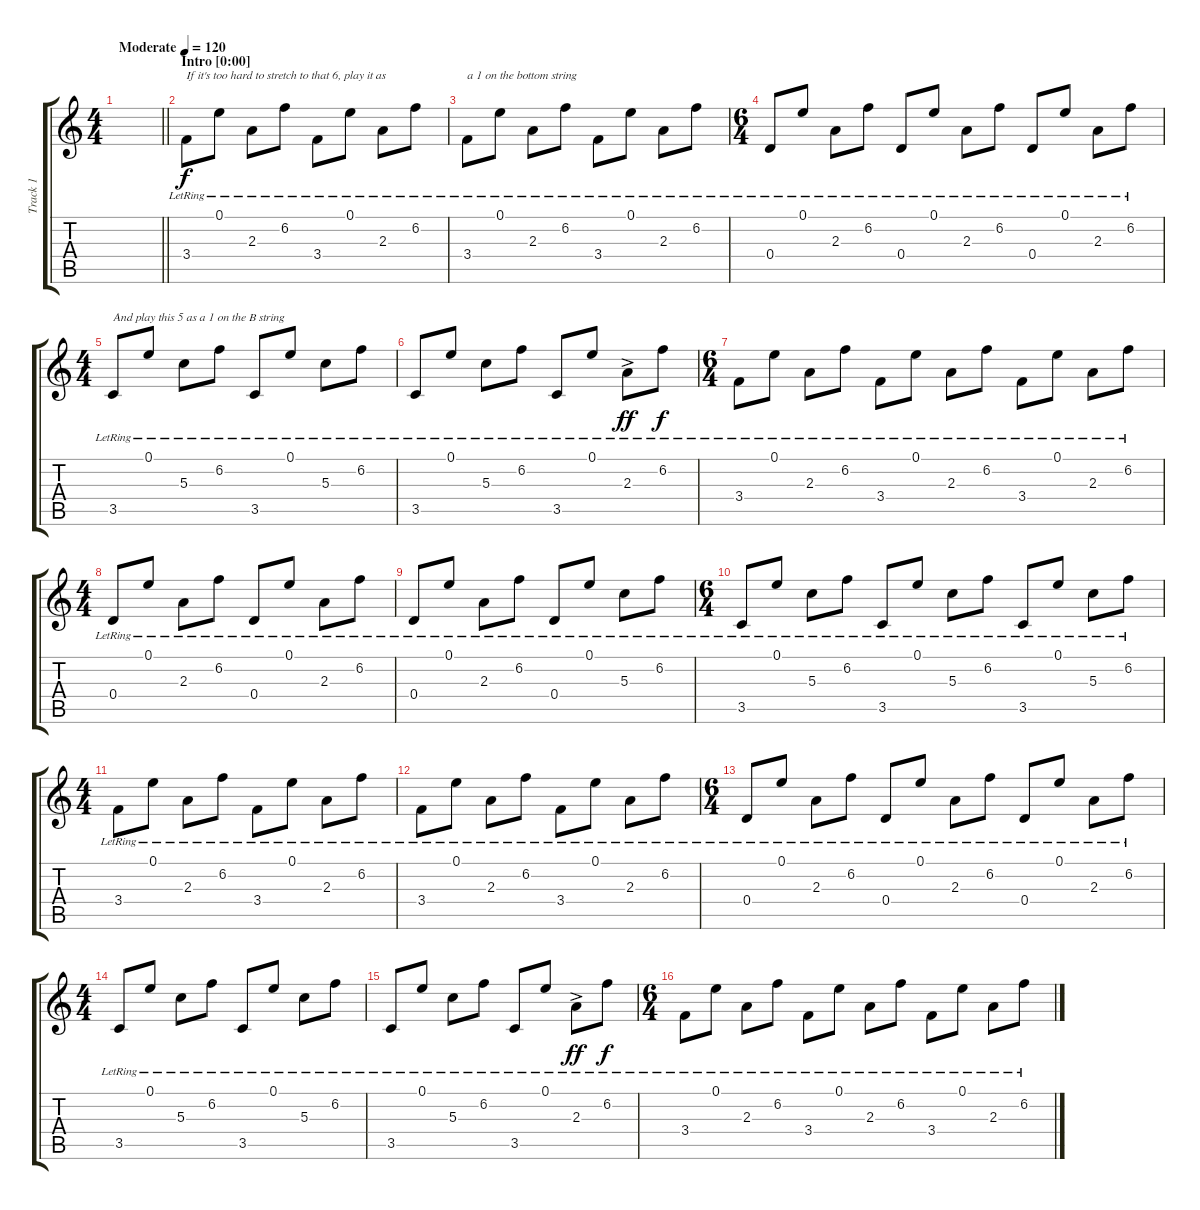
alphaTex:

\track ("Track 1" "Track 1") {instrument electricguitarjazz}
\staff {score tabs}
\tuning (E4 B3 G3 D3 A2 E2) {hide}
\ts (4 4)
\tempo (120 "Moderate")
\clef g2
\barLineRight lightlight
\ks c
|
\section ("" "Intro [0:00]")
3.4{lr}.8{txt "If it's too hard to stretch to that 6, play it as "} 0.1{lr}.8 2.3{lr}.8 6.2{lr}.8 3.4{lr}.8 0.1{lr}.8 2.3{lr}.8 6.2{lr}.8 |
3.4{lr}.8{txt "a 1 on the bottom string"} 0.1{lr}.8 2.3{lr}.8 6.2{lr}.8 3.4{lr}.8 0.1{lr}.8 2.3{lr}.8 6.2{lr}.8 |
\ts (6 4)
0.4{lr}.8 0.1{lr}.8 2.3{lr}.8 6.2{lr}.8 0.4{lr}.8 0.1{lr}.8 2.3{lr}.8 6.2{lr}.8 0.4{lr}.8 0.1{lr}.8 2.3{lr}.8 6.2{lr}.8 |
\ts (4 4)
3.5{lr}.8{txt "And play this 5 as a 1 on the B string"} 0.1{lr}.8 5.3{lr}.8 6.2{lr}.8 3.5{lr}.8 0.1{lr}.8 5.3{lr}.8 6.2{lr}.8 |
3.5{lr}.8 0.1{lr}.8 5.3{lr}.8 6.2{lr}.8 3.5{lr}.8 0.1{lr}.8 2.3{ac lr}.8{dy ff} 6.2{lr}.8{dy f} |
\ts (6 4)
3.4{lr}.8 0.1{lr}.8 2.3{lr}.8 6.2{lr}.8 3.4{lr}.8 0.1{lr}.8 2.3{lr}.8 6.2{lr}.8 3.4{lr}.8 0.1{lr}.8 2.3{lr}.8 6.2{lr}.8 |
\ts (4 4)
0.4{lr}.8 0.1{lr}.8 2.3{lr}.8 6.2{lr}.8 0.4{lr}.8 0.1{lr}.8 2.3{lr}.8 6.2{lr}.8 |
0.4{lr}.8 0.1{lr}.8 2.3{lr}.8 6.2{lr}.8 0.4{lr}.8 0.1{lr}.8 5.3{lr}.8 6.2{lr}.8 |
\ts (6 4)
3.5{lr}.8 0.1{lr}.8 5.3{lr}.8 6.2{lr}.8 3.5{lr}.8 0.1{lr}.8 5.3{lr}.8 6.2{lr}.8 3.5{lr}.8 0.1{lr}.8 5.3{lr}.8 6.2{lr}.8 |
\ts (4 4)
3.4{lr}.8 0.1{lr}.8 2.3{lr}.8 6.2{lr}.8 3.4{lr}.8 0.1{lr}.8 2.3{lr}.8 6.2{lr}.8 |
3.4{lr}.8 0.1{lr}.8 2.3{lr}.8 6.2{lr}.8 3.4{lr}.8 0.1{lr}.8 2.3{lr}.8 6.2{lr}.8 |
\ts (6 4)
0.4{lr}.8 0.1{lr}.8 2.3{lr}.8 6.2{lr}.8 0.4{lr}.8 0.1{lr}.8 2.3{lr}.8 6.2{lr}.8 0.4{lr}.8 0.1{lr}.8 2.3{lr}.8 6.2{lr}.8 |
\ts (4 4)
3.5{lr}.8 0.1{lr}.8 5.3{lr}.8 6.2{lr}.8 3.5{lr}.8 0.1{lr}.8 5.3{lr}.8 6.2{lr}.8 |
3.5{lr}.8 0.1{lr}.8 5.3{lr}.8 6.2{lr}.8 3.5{lr}.8 0.1{lr}.8 2.3{ac lr}.8{dy ff} 6.2{lr}.8{dy f} |
\ts (6 4)
3.4{lr}.8 0.1{lr}.8 2.3{lr}.8 6.2{lr}.8 3.4{lr}.8 0.1{lr}.8 2.3{lr}.8 6.2{lr}.8 3.4{lr}.8 0.1{lr}.8 2.3{lr}.8 6.2{lr}.8
